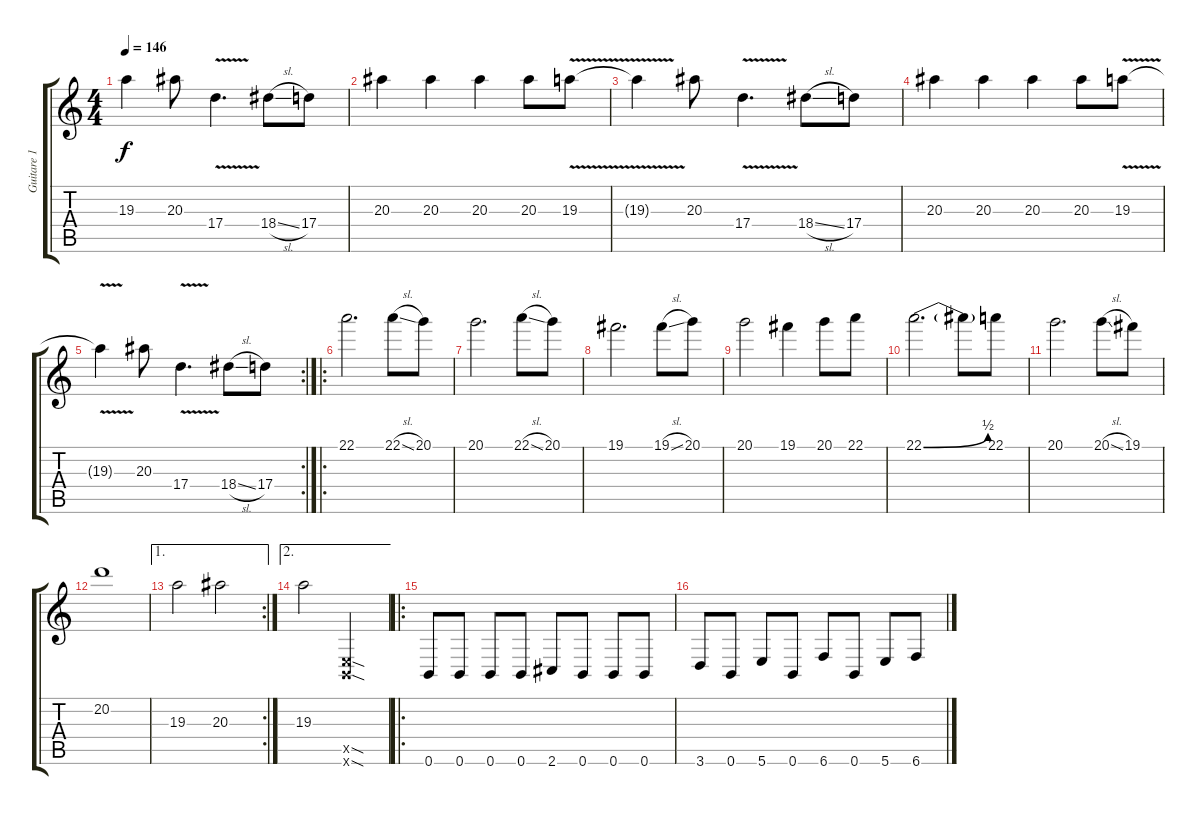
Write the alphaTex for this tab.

\track ("Guitare 1" "Guitare 1") {instrument distortionguitar}
\staff {score tabs}
\tuning (B3 Gb3 D3 A2 E2 B1) {hide}
\ts (4 4)
\tempo 146
\clef g2
\ks c
19.3{t}.4{dy f} 20.3.8 17.4{v}.4{d} 18.4{sl}.8 17.4.8 |
20.3.4 20.3.4 20.3.4 20.3.8 19.3{v}.8 |
19.3{t}.4 20.3.8 17.4{v}.4{d} 18.4{sl}.8 17.4.8 |
20.3.4 20.3.4 20.3.4 20.3.8 19.3{v}.8 |
\rc 2
19.3{t}.4 20.3.8 17.4{v}.4{d} 18.4{sl}.8 17.4.8 |
\ro
22.1.2{d} 22.1{sl}.8 20.1.8 |
20.1.2{d} 22.1{sl}.8 20.1.8 |
19.1.2{d} 19.1{sl}.8 20.1.8 |
20.1.2 19.1.4 20.1.8 22.1.8 |
22.1{be (bend 0 0 60 2)}.2{d} 22.1{t}.8 22.1.8 |
20.1.2{d} 20.1{sl}.8 19.1.8 |
20.2.1 |
\ae 1
\rc 2
19.3.2 20.3.2 |
\ae 2
19.3.2 (0.5{sod x} 0.6{sod x}).2 |
\ro
0.6.8 0.6.8 0.6.8 0.6.8 2.6.8 0.6.8 0.6.8 0.6.8 |
3.6.8 0.6.8 5.6.8 0.6.8 6.6.8 0.6.8 5.6.8 6.6.8
